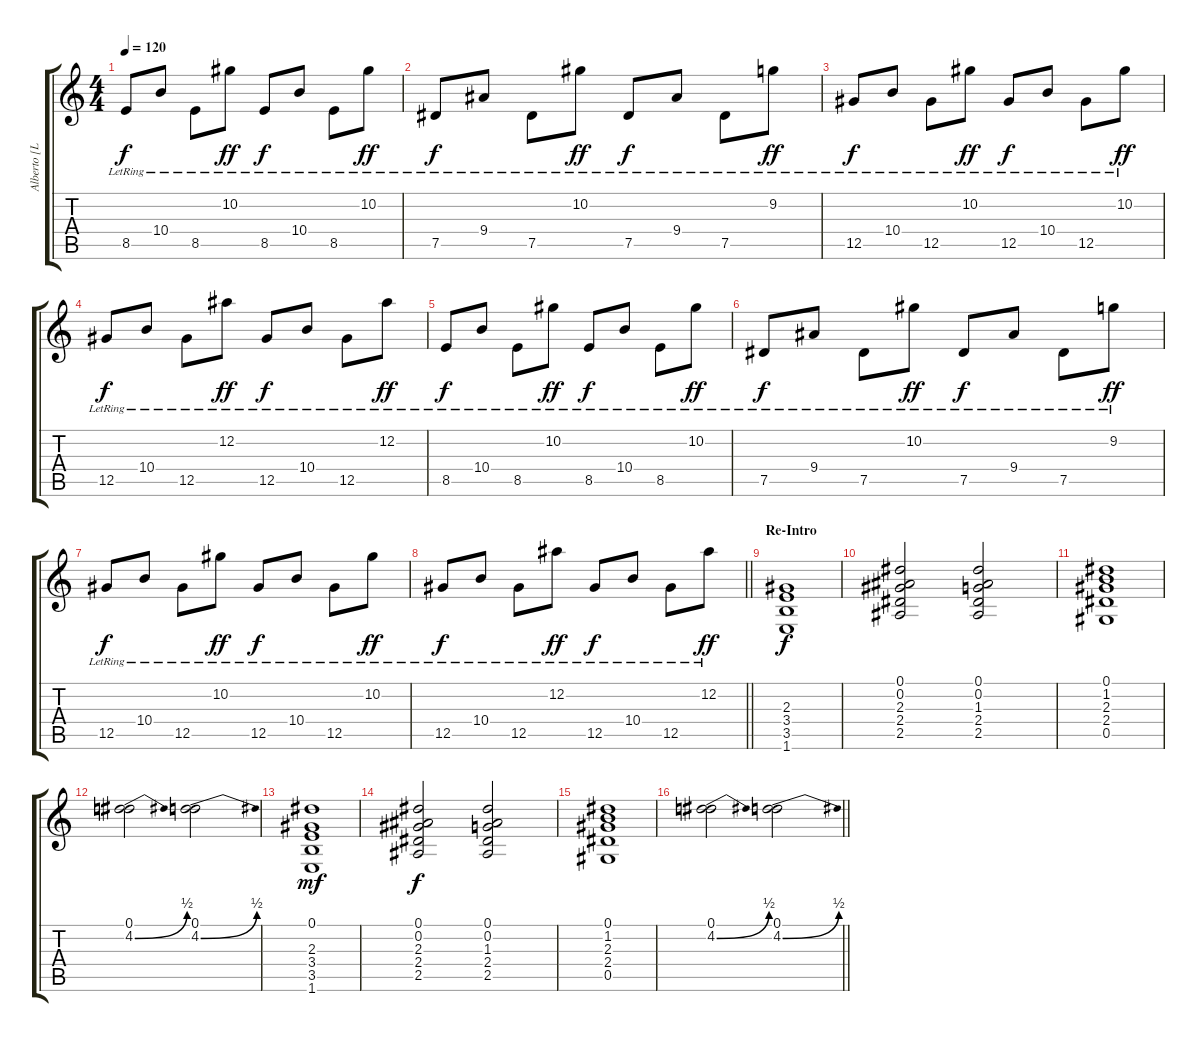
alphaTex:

\track ("Alberto [Lead Guitar]" "Alberto [L") {instrument overdrivenguitar}
\staff {score tabs}
\tuning (Eb4 Bb3 Gb3 Db3 Ab2 Eb2) {hide}
\ts (4 4)
\tempo 120
\clef g2
\ks c
8.5{lr}.8{dy f} 10.4{lr}.8 8.5{lr}.8 10.2{lr}.8{dy ff} 8.5{lr}.8{dy f} 10.4{lr}.8 8.5{lr}.8 10.2{lr}.8{dy ff} |
7.5{lr}.8{dy f} 9.4{lr}.8 7.5{lr}.8 10.2{lr}.8{dy ff} 7.5{lr}.8{dy f} 9.4{lr}.8 7.5{lr}.8 9.2{lr}.8{dy ff} |
12.5{lr}.8{dy f} 10.4{lr}.8 12.5{lr}.8 10.2{lr}.8{dy ff} 12.5{lr}.8{dy f} 10.4{lr}.8 12.5{lr}.8 10.2{lr}.8{dy ff} |
12.5{lr}.8{dy f} 10.4{lr}.8 12.5{lr}.8 12.2{lr}.8{dy ff} 12.5{lr}.8{dy f} 10.4{lr}.8 12.5{lr}.8 12.2{lr}.8{dy ff} |
8.5{lr}.8{dy f} 10.4{lr}.8 8.5{lr}.8 10.2{lr}.8{dy ff} 8.5{lr}.8{dy f} 10.4{lr}.8 8.5{lr}.8 10.2{lr}.8{dy ff} |
7.5{lr}.8{dy f} 9.4{lr}.8 7.5{lr}.8 10.2{lr}.8{dy ff} 7.5{lr}.8{dy f} 9.4{lr}.8 7.5{lr}.8 9.2{lr}.8{dy ff} |
12.5{lr}.8{dy f} 10.4{lr}.8 12.5{lr}.8 10.2{lr}.8{dy ff} 12.5{lr}.8{dy f} 10.4{lr}.8 12.5{lr}.8 10.2{lr}.8{dy ff} |
\barLineRight lightlight
12.5{lr}.8{dy f} 10.4{lr}.8 12.5{lr}.8 12.2{lr}.8{dy ff} 12.5{lr}.8{dy f} 10.4{lr}.8 12.5{lr}.8 12.2{lr}.8{dy ff} |
\section ("" "Re-Intro")
(2.3 3.4 3.5 1.6).1{dy f instrument distortionguitar} |
(0.1 0.2 2.3 2.4 2.5).2 (0.1 0.2 1.3 2.4 2.5).2 |
(0.1 1.2 2.3 2.4 0.5).1 |
(0.1 4.2{be (bend 0 0 60 2)}).2 (0.1 4.2{be (bend 0 0 60 2)}).2 |
(0.1 2.3 3.4 3.5 1.6).1{dy mf} |
(0.1 0.2 2.3 2.4 2.5).2{dy f} (0.1 0.2 1.3 2.4 2.5).2 |
(0.1 1.2 2.3 2.4 0.5).1 |
\barLineRight lightlight
(0.1 4.2{be (bend 0 0 60 2)}).2 (0.1 4.2{be (bend 0 0 60 2)}).2
